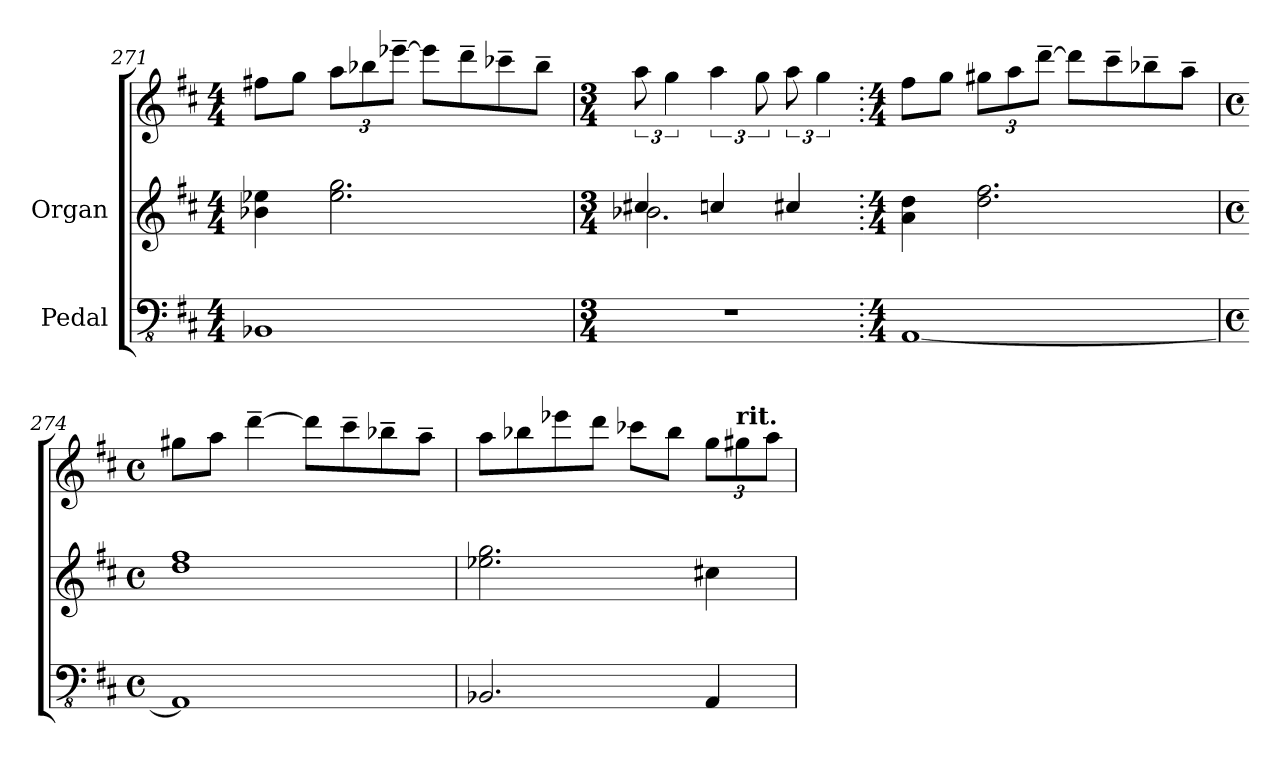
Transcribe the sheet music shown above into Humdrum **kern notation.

**kern	**kern	**kern
*part2	*part1	*part1
*staff3	*staff2	*staff1
*I"Pedal	*I"Organ	*
*clefFv4	*clefG2	*clefG2
*k[f#c#]	*k[f#c#]	*k[f#c#]
*M4/4	*M4/4	*M4/4
=271	=271	=271
1BBB-X	4b-X\ 4ee-X\	8ff#X\L
.	.	8gg\J
*	*	*Xbrackettup
.	2.ee-\ 2.gg\	12aa\L
.	.	12bb-X\
.	.	[12eee-X~\J
.	.	8eee-\L]
.	.	8ddd~\
.	.	8ccc-X~\
.	.	8bb-~\J
!!LO:PB:g=z
=272	=272	=272
*M3/4	*M3/4	*M3/4
*	*^	*
*	*	*	*brackettup
2.r	4cc#X/	2.b-X\	12aa\
.	.	.	6gg\
.	4ccn/	.	6aa\
.	.	.	12gg\
.	4cc#X/	.	12aa\
.	.	.	6gg\
*	*v	*v	*
=273.	=273.	=273.
*M4/4	*M4/4	*M4/4
[1AAA	4a\ 4dd\	8ff#\L
.	.	8gg\J
*	*	*Xbrackettup
.	2.dd\ 2.ff#\	12gg#X\L
.	.	12aa\
.	.	[12ddd~\J
.	.	8ddd\L]
.	.	8ccc#~\
.	.	8bb-X~\
.	.	8aa~\J
=274	=274	=274
*M4/4	*M4/4	*M4/4
*met(c)	*met(c)	*met(c)
1AAA]	1dd 1ff#	8gg#X\L
.	.	8aa\J
.	.	[4ddd~\
.	.	8ddd\L]
.	.	8ccc#~\
.	.	8bb-X~\
.	.	8aa~\J
=275	=275	=275
2.BBB-X/	2.ee-X\ 2.gg\	8aa\L
.	.	8bb-X\
.	.	8eee-X\
.	.	8ddd\J
.	.	8ccc-X\L
.	.	8bb-\J
*	*	*MM30
4AAA/	4cc#X\	12gg\L
!	!	!LO:TX:a:B:t=rit.
.	.	12gg#X\
*	*	*MM15
.	.	12aa\J
=	=	=
*-	*-	*-
